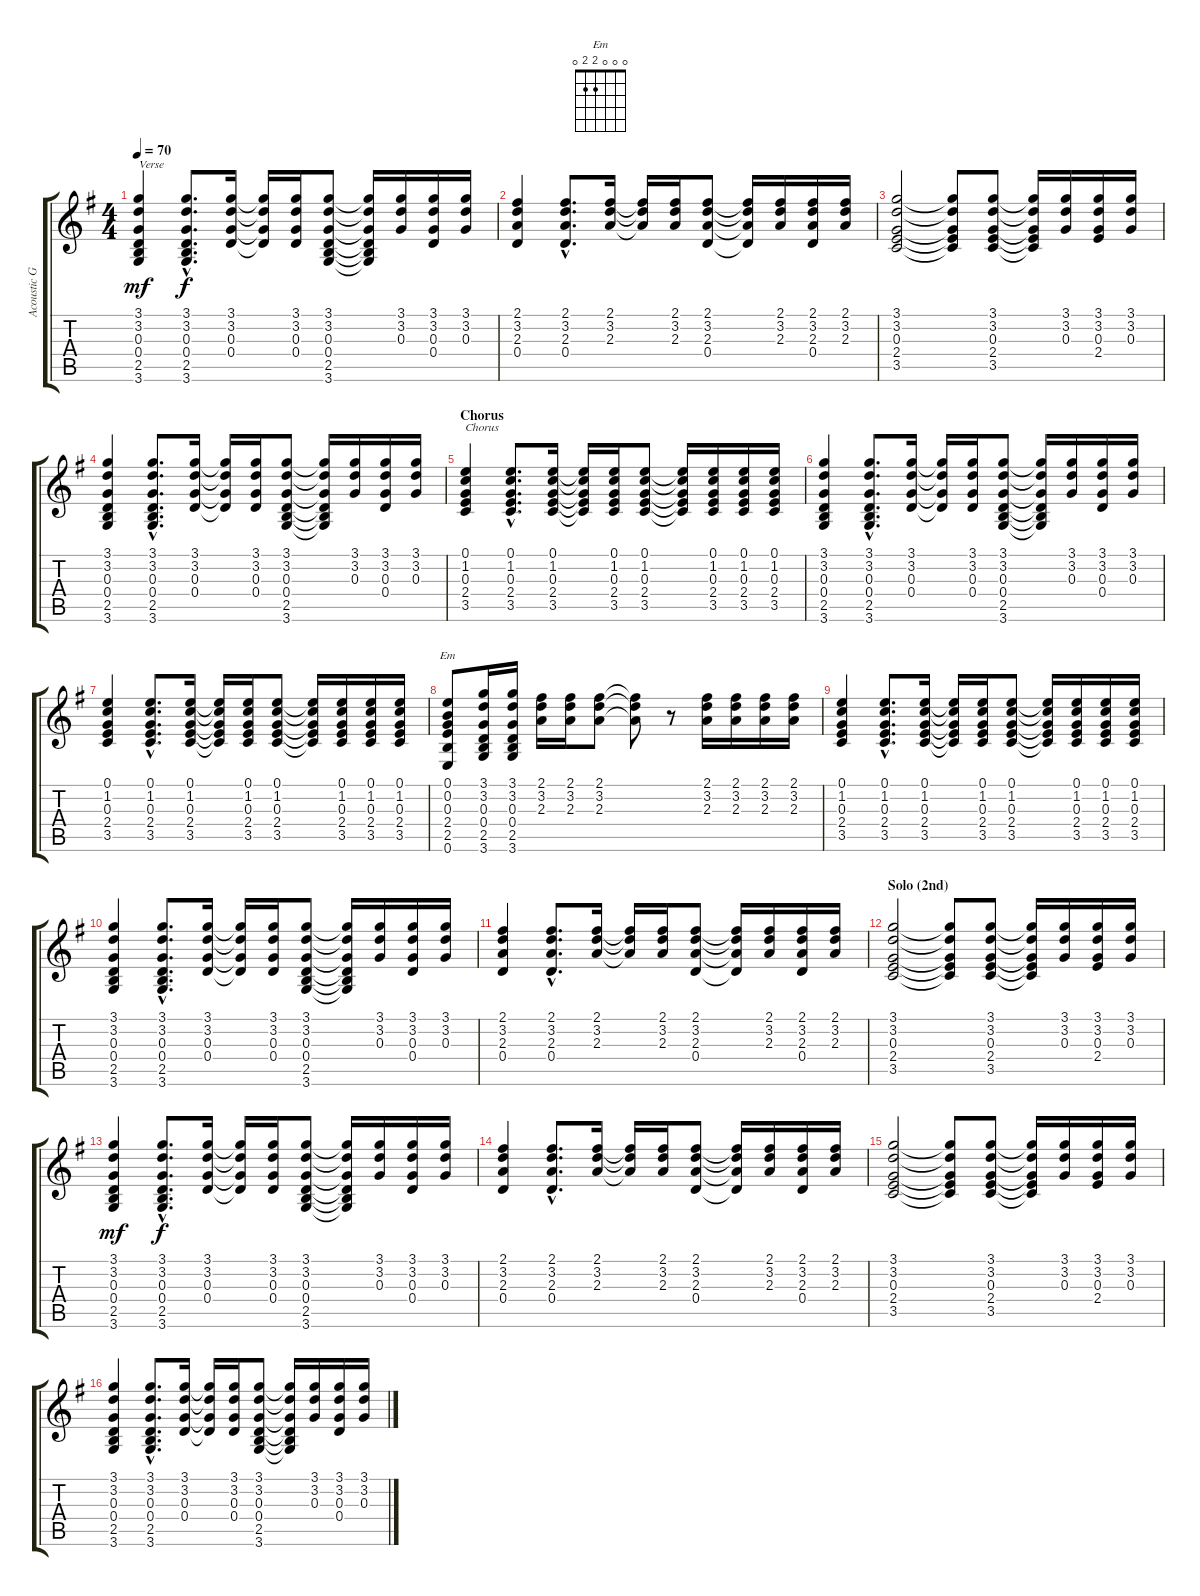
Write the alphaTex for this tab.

\track ("Acoustic Guitar (Std Tuning)" "Acoustic G") {instrument acousticguitarsteel}
\staff {score tabs}
\tuning (E4 B3 G3 D3 A2 E2) {hide}
\chord ("Em" 0 0 0 2 2 0)
\ts (4 4)
\tempo 70
\clef g2
\ks g
(3.1 3.2 0.3 0.4 2.5 3.6).4{txt "Verse" dy mf} (3.1{hac} 3.2{hac} 0.3{hac} 0.4{hac} 2.5{hac} 3.6{hac}).8{d dy f} (3.1 3.2 0.3 0.4).16 (3.1{t} 3.2{t} 0.3{t} 0.4{t}).16 (3.1 3.2 0.3 0.4).16 (3.1 3.2 0.3 0.4 2.5 3.6).8 (3.1{t} 3.2{t} 0.3{t} 0.4{t} 2.5{t} 3.6{t}).16 (3.1 3.2 0.3).16 (3.1 3.2 0.3 0.4).16 (3.1 3.2 0.3).16 |
(2.1 3.2 2.3 0.4).4 (2.1{hac} 3.2{hac} 2.3{hac} 0.4{hac}).8{d} (2.1 3.2 2.3).16 (2.1{t} 3.2{t} 2.3{t}).16 (2.1 3.2 2.3).16 (2.1 3.2 2.3 0.4).8 (2.1{t} 3.2{t} 2.3{t} 0.4{t}).16 (2.1 3.2 2.3).16 (2.1 3.2 2.3 0.4).16 (2.1 3.2 2.3).16 |
(3.1 3.2 0.3 2.4 3.5).2 (3.1{t} 3.2{t} 0.3{t} 2.4{t} 3.5{t}).8 (3.1 3.2 0.3 2.4 3.5).8 (3.1{t} 3.2{t} 0.3{t} 2.4{t} 3.5{t}).16 (3.1 3.2 0.3).16 (3.1 3.2 0.3 2.4).16 (3.1 3.2 0.3).16 |
(3.1 3.2 0.3 0.4 2.5 3.6).4 (3.1{hac} 3.2{hac} 0.3{hac} 0.4{hac} 2.5{hac} 3.6{hac}).8{d} (3.1 3.2 0.3 0.4).16 (3.1{t} 3.2{t} 0.3{t} 0.4{t}).16 (3.1 3.2 0.3 0.4).16 (3.1 3.2 0.3 0.4 2.5 3.6).8 (3.1{t} 3.2{t} 0.3{t} 0.4{t} 2.5{t} 3.6{t}).16 (3.1 3.2 0.3).16 (3.1 3.2 0.3 0.4).16 (3.1 3.2 0.3).16 |
\section ("" "Chorus")
(0.1 1.2 0.3 2.4 3.5).4{txt "Chorus"} (0.1{hac} 1.2{hac} 0.3{hac} 2.4{hac} 3.5{hac}).8{d} (0.1 1.2 0.3 2.4 3.5).16 (0.1{t} 1.2{t} 0.3{t} 2.4{t} 3.5{t}).16 (0.1 1.2 0.3 2.4 3.5).16 (0.1 1.2 0.3 2.4 3.5).8 (0.1{t} 1.2{t} 0.3{t} 2.4{t} 3.5{t}).16 (0.1 1.2 0.3 2.4 3.5).16 (0.1 1.2 0.3 2.4 3.5).16 (0.1 1.2 0.3 2.4 3.5).16 |
(3.1 3.2 0.3 0.4 2.5 3.6).4 (3.1{hac} 3.2{hac} 0.3{hac} 0.4{hac} 2.5{hac} 3.6{hac}).8{d} (3.1 3.2 0.3 0.4).16 (3.1{t} 3.2{t} 0.3{t} 0.4{t}).16 (3.1 3.2 0.3 0.4).16 (3.1 3.2 0.3 0.4 2.5 3.6).8 (3.1{t} 3.2{t} 0.3{t} 0.4{t} 2.5{t} 3.6{t}).16 (3.1 3.2 0.3).16 (3.1 3.2 0.3 0.4).16 (3.1 3.2 0.3).16 |
(0.1 1.2 0.3 2.4 3.5).4 (0.1{hac} 1.2{hac} 0.3{hac} 2.4{hac} 3.5{hac}).8{d} (0.1 1.2 0.3 2.4 3.5).16 (0.1{t} 1.2{t} 0.3{t} 2.4{t} 3.5{t}).16 (0.1 1.2 0.3 2.4 3.5).16 (0.1 1.2 0.3 2.4 3.5).8 (0.1{t} 1.2{t} 0.3{t} 2.4{t} 3.5{t}).16 (0.1 1.2 0.3 2.4 3.5).16 (0.1 1.2 0.3 2.4 3.5).16 (0.1 1.2 0.3 2.4 3.5).16 |
(0.1 0.2 0.3 2.4 2.5 0.6).8{ch "Em"} (3.1 3.2 0.3 0.4 2.5 3.6).16 (3.1 3.2 0.3 0.4 2.5 3.6).16 (2.1 3.2 2.3).16 (2.1 3.2 2.3).16 (2.1 3.2 2.3).8 (2.1{t} 3.2{t} 2.3{t}).8 r.8 (2.1 3.2 2.3).16 (2.1 3.2 2.3).16 (2.1 3.2 2.3).16 (2.1 3.2 2.3).16 |
(0.1 1.2 0.3 2.4 3.5).4 (0.1{hac} 1.2{hac} 0.3{hac} 2.4{hac} 3.5{hac}).8{d} (0.1 1.2 0.3 2.4 3.5).16 (0.1{t} 1.2{t} 0.3{t} 2.4{t} 3.5{t}).16 (0.1 1.2 0.3 2.4 3.5).16 (0.1 1.2 0.3 2.4 3.5).8 (0.1{t} 1.2{t} 0.3{t} 2.4{t} 3.5{t}).16 (0.1 1.2 0.3 2.4 3.5).16 (0.1 1.2 0.3 2.4 3.5).16 (0.1 1.2 0.3 2.4 3.5).16 |
(3.1 3.2 0.3 0.4 2.5 3.6).4 (3.1{hac} 3.2{hac} 0.3{hac} 0.4{hac} 2.5{hac} 3.6{hac}).8{d} (3.1 3.2 0.3 0.4).16 (3.1{t} 3.2{t} 0.3{t} 0.4{t}).16 (3.1 3.2 0.3 0.4).16 (3.1 3.2 0.3 0.4 2.5 3.6).8 (3.1{t} 3.2{t} 0.3{t} 0.4{t} 2.5{t} 3.6{t}).16 (3.1 3.2 0.3).16 (3.1 3.2 0.3 0.4).16 (3.1 3.2 0.3).16 |
(2.1 3.2 2.3 0.4).4 (2.1{hac} 3.2{hac} 2.3{hac} 0.4{hac}).8{d} (2.1 3.2 2.3).16 (2.1{t} 3.2{t} 2.3{t}).16 (2.1 3.2 2.3).16 (2.1 3.2 2.3 0.4).8 (2.1{t} 3.2{t} 2.3{t} 0.4{t}).16 (2.1 3.2 2.3).16 (2.1 3.2 2.3 0.4).16 (2.1 3.2 2.3).16 |
\section ("" "Solo (2nd)")
(3.1 3.2 0.3 2.4 3.5).2 (3.1{t} 3.2{t} 0.3{t} 2.4{t} 3.5{t}).8 (3.1 3.2 0.3 2.4 3.5).8 (3.1{t} 3.2{t} 0.3{t} 2.4{t} 3.5{t}).16 (3.1 3.2 0.3).16 (3.1 3.2 0.3 2.4).16 (3.1 3.2 0.3).16 |
(3.1 3.2 0.3 0.4 2.5 3.6).4{dy mf} (3.1{hac} 3.2{hac} 0.3{hac} 0.4{hac} 2.5{hac} 3.6{hac}).8{d dy f} (3.1 3.2 0.3 0.4).16 (3.1{t} 3.2{t} 0.3{t} 0.4{t}).16 (3.1 3.2 0.3 0.4).16 (3.1 3.2 0.3 0.4 2.5 3.6).8 (3.1{t} 3.2{t} 0.3{t} 0.4{t} 2.5{t} 3.6{t}).16 (3.1 3.2 0.3).16 (3.1 3.2 0.3 0.4).16 (3.1 3.2 0.3).16 |
(2.1 3.2 2.3 0.4).4 (2.1{hac} 3.2{hac} 2.3{hac} 0.4{hac}).8{d} (2.1 3.2 2.3).16 (2.1{t} 3.2{t} 2.3{t}).16 (2.1 3.2 2.3).16 (2.1 3.2 2.3 0.4).8 (2.1{t} 3.2{t} 2.3{t} 0.4{t}).16 (2.1 3.2 2.3).16 (2.1 3.2 2.3 0.4).16 (2.1 3.2 2.3).16 |
(3.1 3.2 0.3 2.4 3.5).2 (3.1{t} 3.2{t} 0.3{t} 2.4{t} 3.5{t}).8 (3.1 3.2 0.3 2.4 3.5).8 (3.1{t} 3.2{t} 0.3{t} 2.4{t} 3.5{t}).16 (3.1 3.2 0.3).16 (3.1 3.2 0.3 2.4).16 (3.1 3.2 0.3).16 |
(3.1 3.2 0.3 0.4 2.5 3.6).4 (3.1{hac} 3.2{hac} 0.3{hac} 0.4{hac} 2.5{hac} 3.6{hac}).8{d} (3.1 3.2 0.3 0.4).16 (3.1{t} 3.2{t} 0.3{t} 0.4{t}).16 (3.1 3.2 0.3 0.4).16 (3.1 3.2 0.3 0.4 2.5 3.6).8 (3.1{t} 3.2{t} 0.3{t} 0.4{t} 2.5{t} 3.6{t}).16 (3.1 3.2 0.3).16 (3.1 3.2 0.3 0.4).16 (3.1 3.2 0.3).16
